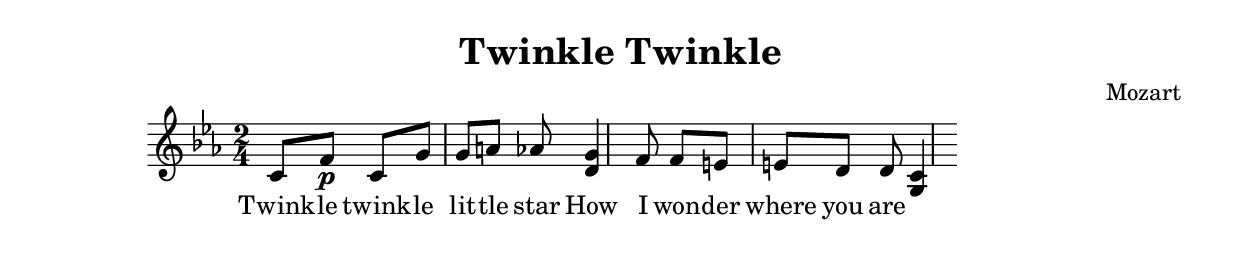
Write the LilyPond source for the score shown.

\header {
  title = "Twinkle Twinkle"
  composer = "Mozart"
}

\relative c' {
  \time 2/4
  \key c \minor
  c8 f\p c8 g'8 g8
  a aes <g d>4
  f8 f e e
  d d <c g>4
}

\addlyrics {
  Twink -- le twink -- le lit -- tle star
  How I won -- der where you are
}
